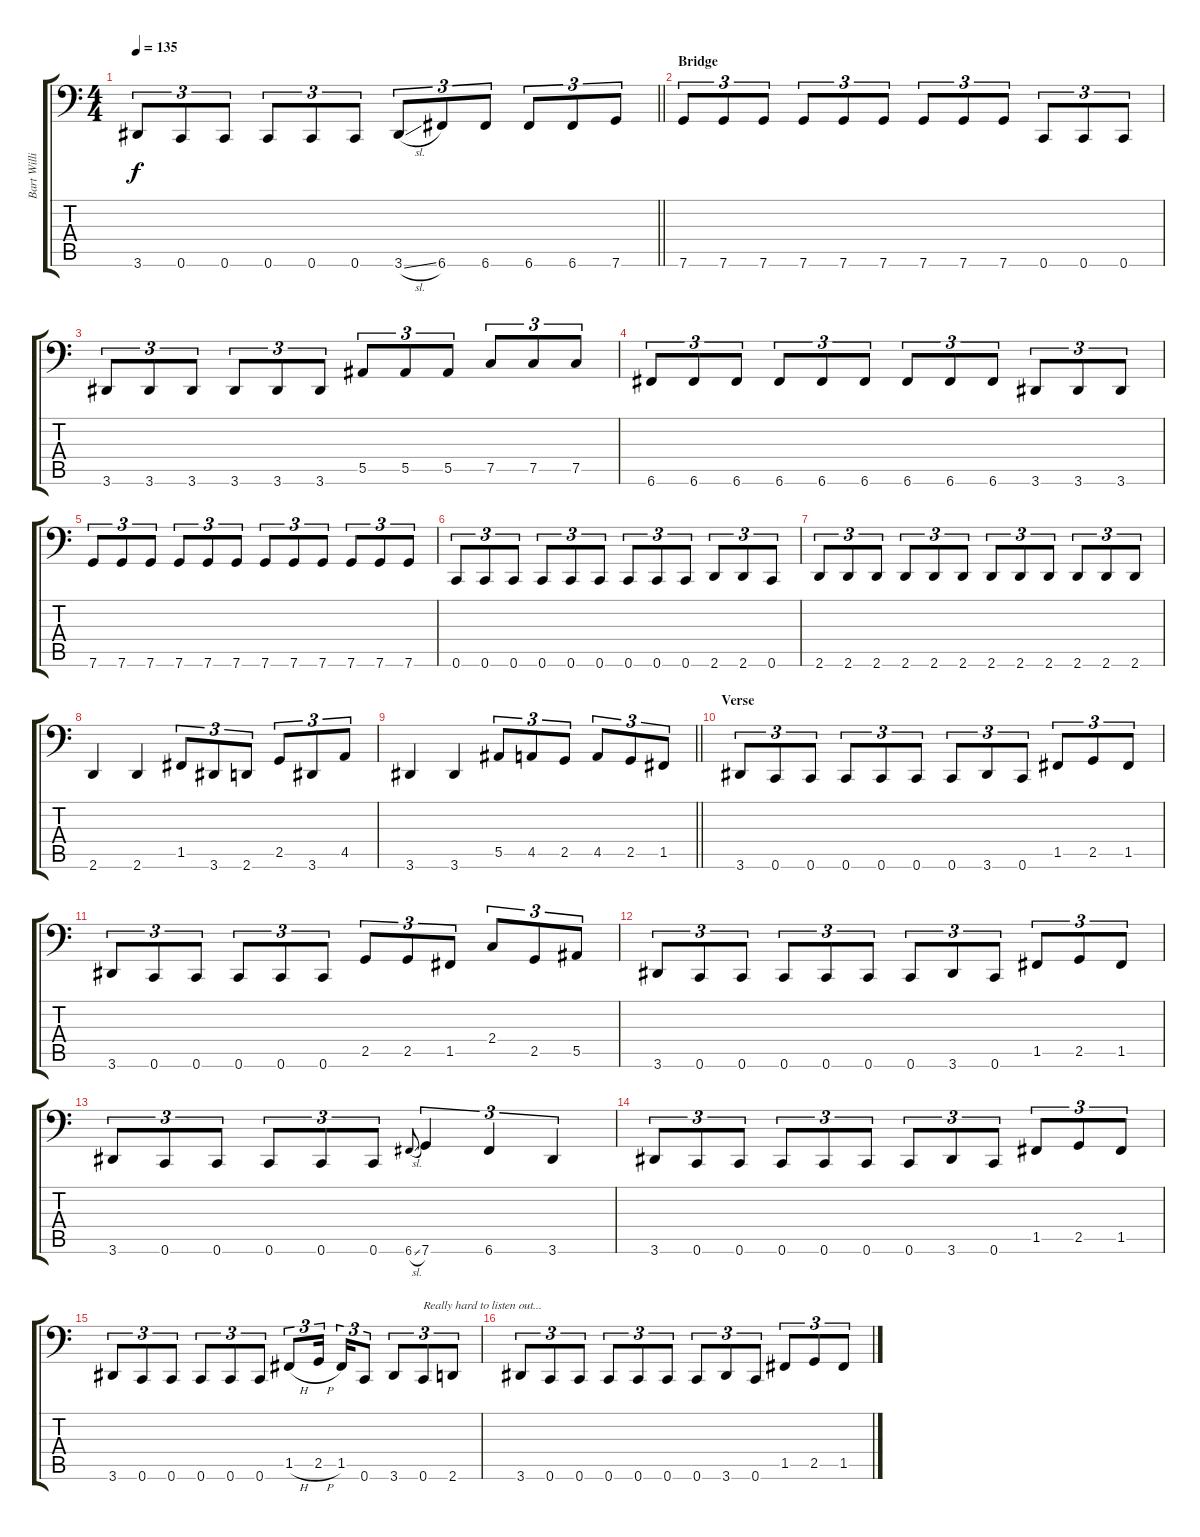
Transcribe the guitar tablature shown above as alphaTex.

\track ("Bart Williams" "Bart Willi") {instrument electricbasspick}
\staff {score tabs}
\tuning (C3 G2 Eb2 Bb1 F1 C1) {hide}
\ts (4 4)
\tempo 135
\clef f4
\barLineRight lightlight
\ks c
3.6.8{tu (3 2) dy f} 0.6.8{tu (3 2)} 0.6.8{tu (3 2)} 0.6.8{tu (3 2)} 0.6.8{tu (3 2)} 0.6.8{tu (3 2)} 3.6{sl}.8{tu (3 2)} 6.6.8{tu (3 2)} 6.6.8{tu (3 2)} 6.6.8{tu (3 2)} 6.6.8{tu (3 2)} 7.6.8{tu (3 2)} |
\section ("" "Bridge")
7.6.8{tu (3 2)} 7.6.8{tu (3 2)} 7.6.8{tu (3 2)} 7.6.8{tu (3 2)} 7.6.8{tu (3 2)} 7.6.8{tu (3 2)} 7.6.8{tu (3 2)} 7.6.8{tu (3 2)} 7.6.8{tu (3 2)} 0.6.8{tu (3 2)} 0.6.8{tu (3 2)} 0.6.8{tu (3 2)} |
3.6.8{tu (3 2)} 3.6.8{tu (3 2)} 3.6.8{tu (3 2)} 3.6.8{tu (3 2)} 3.6.8{tu (3 2)} 3.6.8{tu (3 2)} 5.5.8{tu (3 2)} 5.5.8{tu (3 2)} 5.5.8{tu (3 2)} 7.5.8{tu (3 2)} 7.5.8{tu (3 2)} 7.5.8{tu (3 2)} |
6.6.8{tu (3 2)} 6.6.8{tu (3 2)} 6.6.8{tu (3 2)} 6.6.8{tu (3 2)} 6.6.8{tu (3 2)} 6.6.8{tu (3 2)} 6.6.8{tu (3 2)} 6.6.8{tu (3 2)} 6.6.8{tu (3 2)} 3.6.8{tu (3 2)} 3.6.8{tu (3 2)} 3.6.8{tu (3 2)} |
7.6.8{tu (3 2)} 7.6.8{tu (3 2)} 7.6.8{tu (3 2)} 7.6.8{tu (3 2)} 7.6.8{tu (3 2)} 7.6.8{tu (3 2)} 7.6.8{tu (3 2)} 7.6.8{tu (3 2)} 7.6.8{tu (3 2)} 7.6.8{tu (3 2)} 7.6.8{tu (3 2)} 7.6.8{tu (3 2)} |
0.6.8{tu (3 2)} 0.6.8{tu (3 2)} 0.6.8{tu (3 2)} 0.6.8{tu (3 2)} 0.6.8{tu (3 2)} 0.6.8{tu (3 2)} 0.6.8{tu (3 2)} 0.6.8{tu (3 2)} 0.6.8{tu (3 2)} 2.6.8{tu (3 2)} 2.6.8{tu (3 2)} 0.6.8{tu (3 2)} |
2.6.8{tu (3 2)} 2.6.8{tu (3 2)} 2.6.8{tu (3 2)} 2.6.8{tu (3 2)} 2.6.8{tu (3 2)} 2.6.8{tu (3 2)} 2.6.8{tu (3 2)} 2.6.8{tu (3 2)} 2.6.8{tu (3 2)} 2.6.8{tu (3 2)} 2.6.8{tu (3 2)} 2.6.8{tu (3 2)} |
2.6.4 2.6.4 1.5.8{tu (3 2)} 3.6.8{tu (3 2)} 2.6.8{tu (3 2)} 2.5.8{tu (3 2)} 3.6.8{tu (3 2)} 4.5.8{tu (3 2)} |
\barLineRight lightlight
3.6.4 3.6.4 5.5.8{tu (3 2)} 4.5.8{tu (3 2)} 2.5.8{tu (3 2)} 4.5.8{tu (3 2)} 2.5.8{tu (3 2)} 1.5.8{tu (3 2)} |
\section ("" "Verse")
3.6.8{tu (3 2)} 0.6.8{tu (3 2)} 0.6.8{tu (3 2)} 0.6.8{tu (3 2)} 0.6.8{tu (3 2)} 0.6.8{tu (3 2)} 0.6.8{tu (3 2)} 3.6.8{tu (3 2)} 0.6.8{tu (3 2)} 1.5.8{tu (3 2)} 2.5.8{tu (3 2)} 1.5.8{tu (3 2)} |
3.6.8{tu (3 2)} 0.6.8{tu (3 2)} 0.6.8{tu (3 2)} 0.6.8{tu (3 2)} 0.6.8{tu (3 2)} 0.6.8{tu (3 2)} 2.5.8{tu (3 2)} 2.5.8{tu (3 2)} 1.5.8{tu (3 2)} 2.4.8{tu (3 2)} 2.5.8{tu (3 2)} 5.5.8{tu (3 2)} |
3.6.8{tu (3 2)} 0.6.8{tu (3 2)} 0.6.8{tu (3 2)} 0.6.8{tu (3 2)} 0.6.8{tu (3 2)} 0.6.8{tu (3 2)} 0.6.8{tu (3 2)} 3.6.8{tu (3 2)} 0.6.8{tu (3 2)} 1.5.8{tu (3 2)} 2.5.8{tu (3 2)} 1.5.8{tu (3 2)} |
3.6.8{tu (3 2)} 0.6.8{tu (3 2)} 0.6.8{tu (3 2)} 0.6.8{tu (3 2)} 0.6.8{tu (3 2)} 0.6.8{tu (3 2)} 6.6{sl}.8{gr onbeat} 7.6.4{tu (3 2)} 6.6.4{tu (3 2)} 3.6.4{tu (3 2)} |
3.6.8{tu (3 2)} 0.6.8{tu (3 2)} 0.6.8{tu (3 2)} 0.6.8{tu (3 2)} 0.6.8{tu (3 2)} 0.6.8{tu (3 2)} 0.6.8{tu (3 2)} 3.6.8{tu (3 2)} 0.6.8{tu (3 2)} 1.5.8{tu (3 2)} 2.5.8{tu (3 2)} 1.5.8{tu (3 2)} |
3.6.8{tu (3 2)} 0.6.8{tu (3 2)} 0.6.8{tu (3 2)} 0.6.8{tu (3 2)} 0.6.8{tu (3 2)} 0.6.8{tu (3 2)} 1.5{h}.8{tu (3 2)} 2.5{h}.16{tu (3 2) beam splitsecondary} 1.5.16{tu (3 2)} 0.6.8{tu (3 2)} 3.6.8{tu (3 2)} 0.6.8{tu (3 2) txt "Really hard to listen out..."} 2.6.8{tu (3 2)} |
3.6.8{tu (3 2)} 0.6.8{tu (3 2)} 0.6.8{tu (3 2)} 0.6.8{tu (3 2)} 0.6.8{tu (3 2)} 0.6.8{tu (3 2)} 0.6.8{tu (3 2)} 3.6.8{tu (3 2)} 0.6.8{tu (3 2)} 1.5.8{tu (3 2)} 2.5.8{tu (3 2)} 1.5.8{tu (3 2)}
